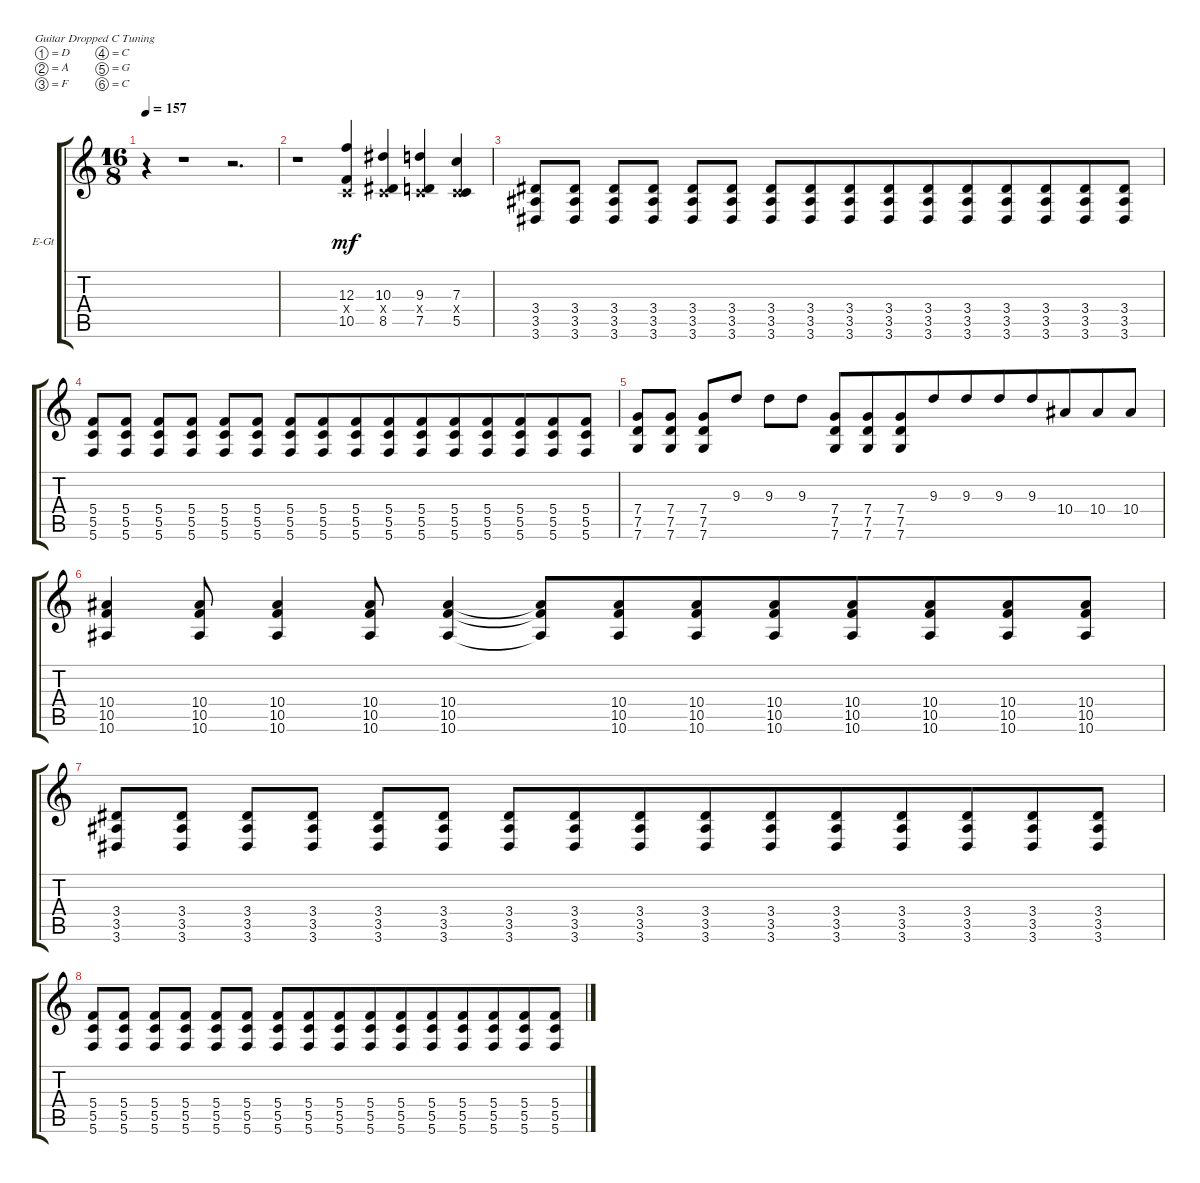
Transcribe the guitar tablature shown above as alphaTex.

\bracketExtendMode groupsimilarinstruments
\firstSystemTrackNameOrientation horizontal
\otherSystemsTrackNameOrientation horizontal
\track ("Electric Guitar 2" "E-Gt") {instrument distortionguitar}
\staff {score tabs}
\tuning (D4 A3 F3 C3 G2 C2)
\ts (16 8)
\beaming (8 2 2 2 10)
\tempo 157
\clef g2
\ks c
r.4{dy mf instrument distortionguitar} r.1 r.2{d} |
r.1 (12.3 0.4{x} 10.5).4 (10.3 0.4{x} 8.5).4 (9.3 0.4{x} 7.5).4 (7.3 0.4{x} 5.5).4 |
(3.4 3.5 3.6).8 (3.4 3.5 3.6).8 (3.4 3.5 3.6).8 (3.4 3.5 3.6).8 (3.4 3.5 3.6).8 (3.4 3.5 3.6).8 (3.4 3.5 3.6).8 (3.4 3.5 3.6).8 (3.4 3.5 3.6).8 (3.4 3.5 3.6).8 (3.4 3.5 3.6).8 (3.4 3.5 3.6).8 (3.4 3.5 3.6).8 (3.4 3.5 3.6).8 (3.4 3.5 3.6).8 (3.4 3.5 3.6).8 |
(5.4 5.5 5.6).8 (5.4 5.5 5.6).8 (5.4 5.5 5.6).8 (5.4 5.5 5.6).8 (5.4 5.5 5.6).8 (5.4 5.5 5.6).8 (5.4 5.5 5.6).8 (5.4 5.5 5.6).8 (5.4 5.5 5.6).8 (5.4 5.5 5.6).8 (5.4 5.5 5.6).8 (5.4 5.5 5.6).8 (5.4 5.5 5.6).8 (5.4 5.5 5.6).8 (5.4 5.5 5.6).8 (5.4 5.5 5.6).8 |
(7.4 7.5 7.6).8 (7.4 7.5 7.6).8 (7.4 7.5 7.6).8 9.3.8 9.3.8 9.3.8 (7.4 7.5 7.6).8 (7.4 7.5 7.6).8 (7.4 7.5 7.6).8 9.3.8 9.3.8 9.3.8 9.3.8 10.4.8 10.4.8 10.4.8 |
(10.4 10.5 10.6).4 (10.4 10.5 10.6).8 (10.4 10.5 10.6).4 (10.4 10.5 10.6).8 (10.4 10.5 10.6).4 (10.4{t} 10.5{t} 10.6{t}).8 (10.4 10.5 10.6).8 (10.4 10.5 10.6).8 (10.4 10.5 10.6).8 (10.4 10.5 10.6).8 (10.4 10.5 10.6).8 (10.4 10.5 10.6).8 (10.4 10.5 10.6).8 |
(3.4 3.5 3.6).8 (3.4 3.5 3.6).8 (3.4 3.5 3.6).8 (3.4 3.5 3.6).8 (3.4 3.5 3.6).8 (3.4 3.5 3.6).8 (3.4 3.5 3.6).8 (3.4 3.5 3.6).8 (3.4 3.5 3.6).8 (3.4 3.5 3.6).8 (3.4 3.5 3.6).8 (3.4 3.5 3.6).8 (3.4 3.5 3.6).8 (3.4 3.5 3.6).8 (3.4 3.5 3.6).8 (3.4 3.5 3.6).8 |
(5.4 5.5 5.6).8 (5.4 5.5 5.6).8 (5.4 5.5 5.6).8 (5.4 5.5 5.6).8 (5.4 5.5 5.6).8 (5.4 5.5 5.6).8 (5.4 5.5 5.6).8 (5.4 5.5 5.6).8 (5.4 5.5 5.6).8 (5.4 5.5 5.6).8 (5.4 5.5 5.6).8 (5.4 5.5 5.6).8 (5.4 5.5 5.6).8 (5.4 5.5 5.6).8 (5.4 5.5 5.6).8 (5.4 5.5 5.6).8
